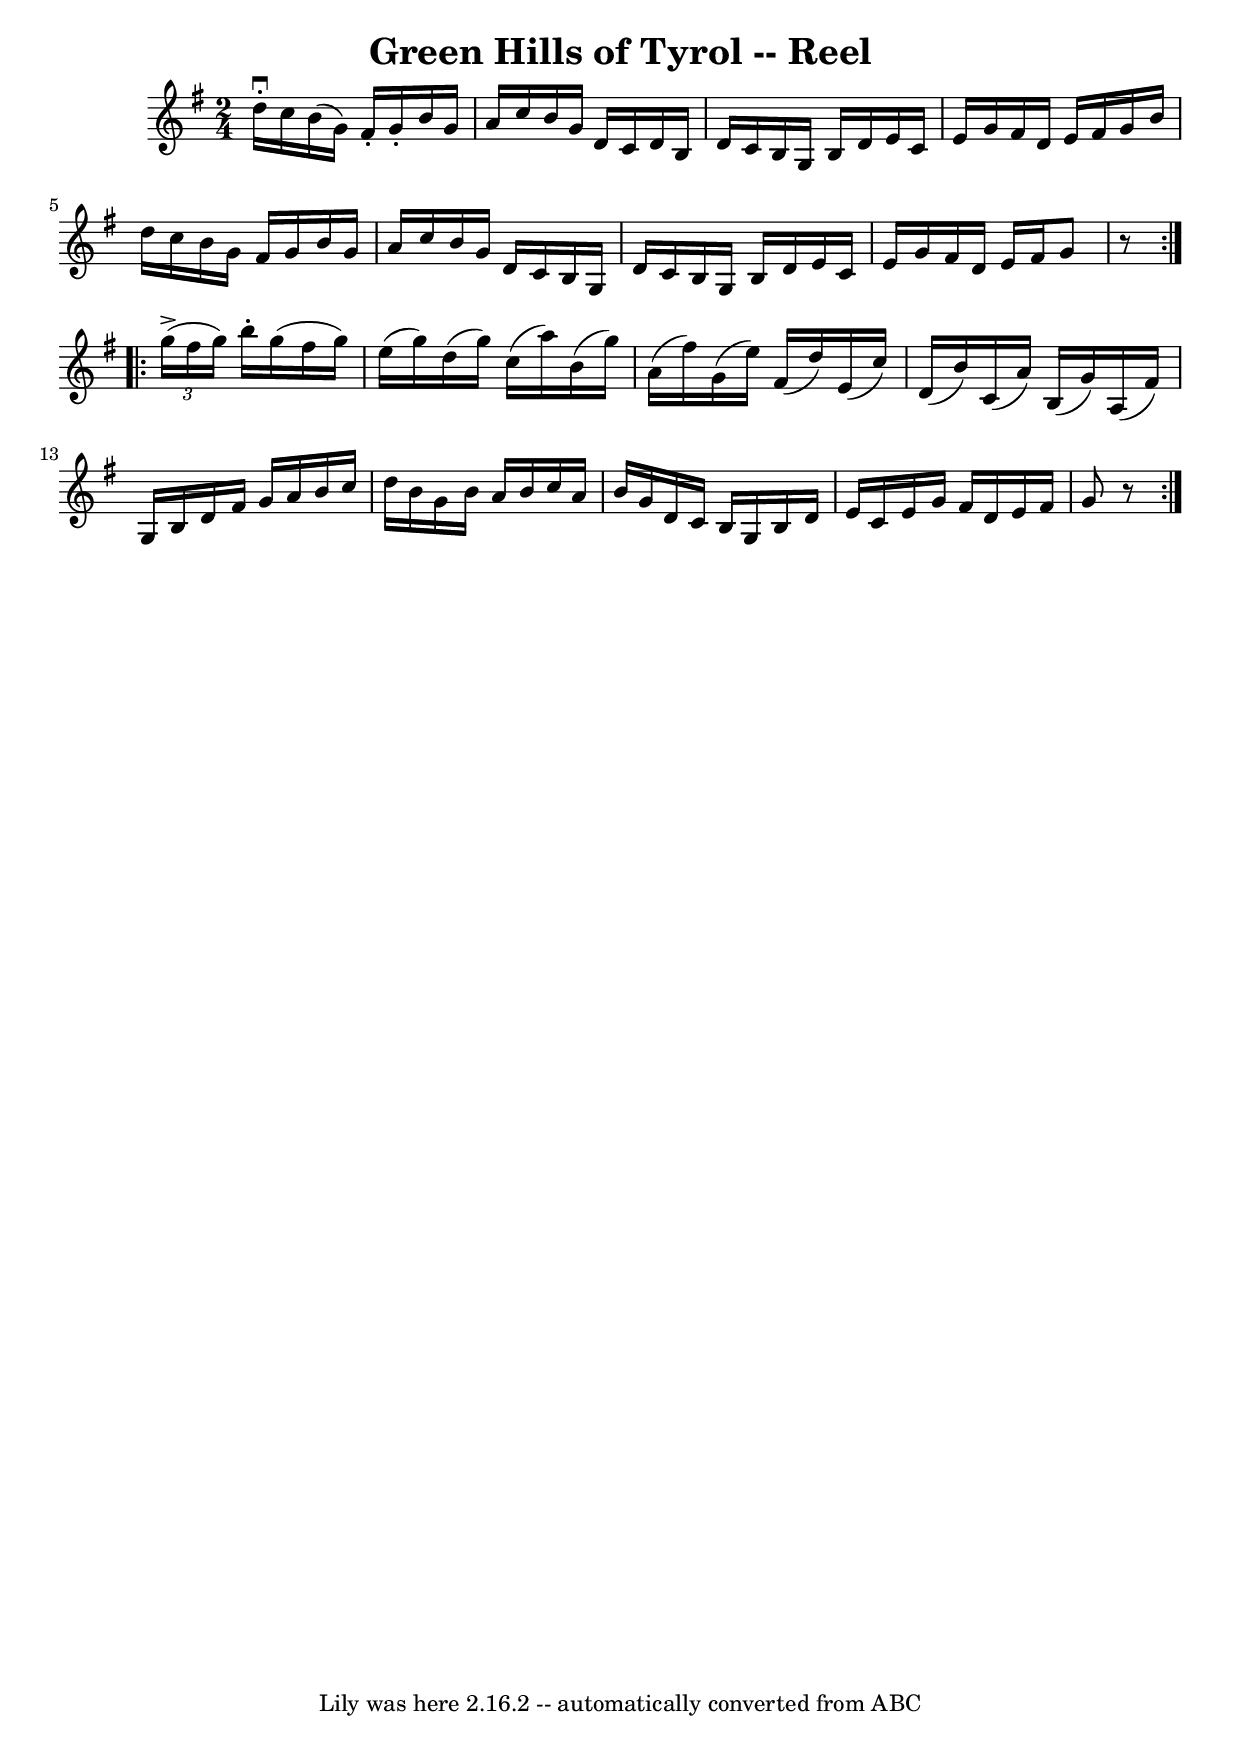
\version "2.16.2"
\include "Mammoth.ily"
\header {
  %% book = "Ryan's Mammoth Collection"
  crossRefNumber = "1"
  footnotes = ""
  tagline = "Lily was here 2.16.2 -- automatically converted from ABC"
  title = "Green Hills of Tyrol -- Reel"

}
voicedefault =  {



  \repeat volta 2 {

    \time 2/4 
    \key g \major
 d''16^\downbow-. c''16  |
    b'16 (g'16 
    ) fis'16 -. g'16 -. b'16 g'16 a'16 c''16    |
    b'16    
    g'16 d'16 c'16 d'16 b16 d'16 c'16    |
    b16 g16    
    b16 d'16 e'16 c'16 e'16 g'16    |
    fis'16 d'16    
    e'16 fis'16 g'16 b'16 d''16 c''16    |
    b'16 g'16   
    fis'16 g'16 b'16 g'16 a'16 c''16    |
    b'16 g'16    
    d'16 c'16 b16 g16 d'16 c'16    |
    b16 g16 b16    
    d'16 e'16 c'16 e'16 g'16    |
    fis'16 d'16 e'16    
    fis'16 g'8    r8 
  } 
  \repeat volta 2 {
    \times 2/3 { g''16^\accent(
		 fis''16 g''16) 
	       } |
    b''16 -. g''16 (fis''16 g''16)   
    e''16 (g''16) d''16 (g''16) |
    c''16 (a''16) b'16 
    (g''16) a'16 (fis''16) g'16 (e''16) |
    fis'16 (
    d''16) e'16 (c''16) d'16 (b'16) c'16 (a'16) |
    
    b16 (g'16) a16 (fis'16) g16 b16 d'16 fis'16  
    |
    g'16 a'16 b'16 c''16 d''16 b'16 g'16 b'16    
    |
    a'16 b'16 c''16 a'16 b'16 g'16 d'16 c'16    
    |
    b16 g16 b16 d'16 e'16 c'16 e'16 g'16    
    |
    fis'16 d'16 e'16 fis'16 g'8    r8   
  }   

}

\score{
  <<

    \context Staff="default"
    {
      \voicedefault 
      
    }

  >>
  \layout {
    
  }
  \midi {
  }

}
